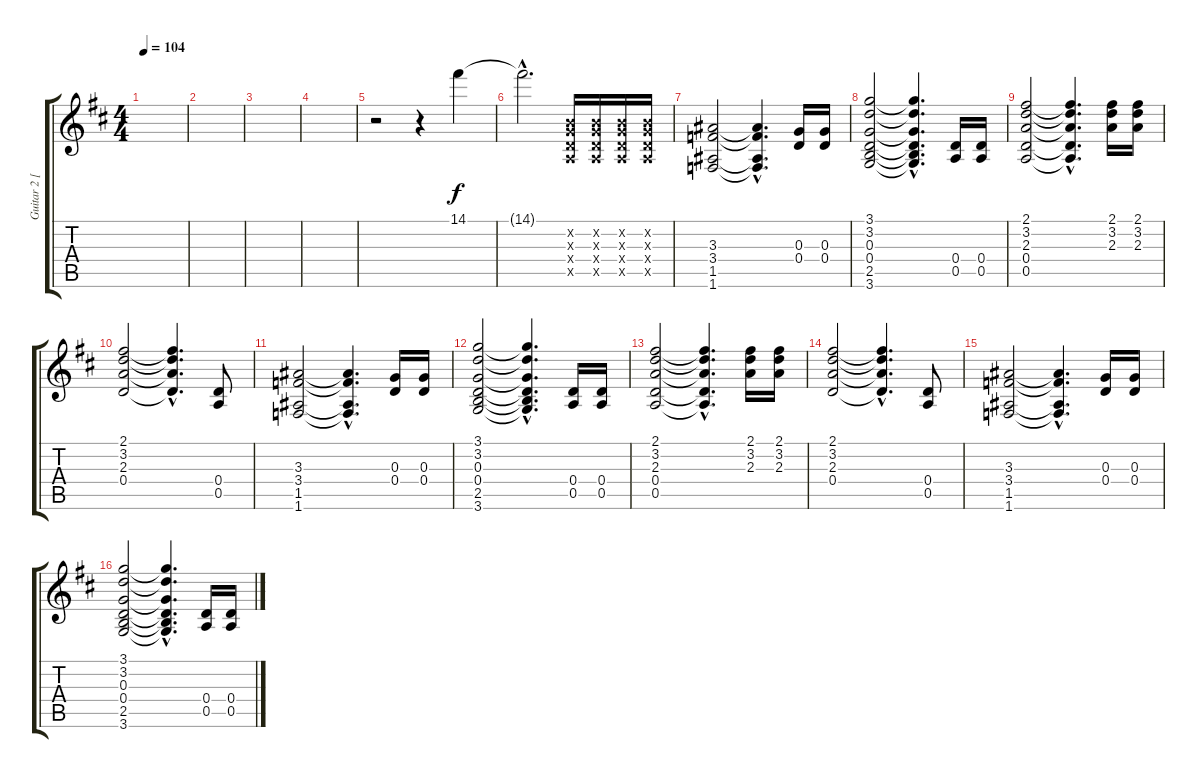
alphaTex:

\track ("Guitar 2 [Dave]" "Guitar 2 [") {instrument distortionguitar}
\staff {score tabs}
\tuning (E4 B3 G3 D3 A2 E2) {hide}
\ts (4 4)
\tempo 104
\clef g2
\ks d
|
|
|
|
r.2 r.4 14.1.4{volume 12} |
14.1{hac t}.2{d} (0.2{x} 0.3{x} 0.4{x} 0.5{x}).16 (0.2{x} 0.3{x} 0.4{x} 0.5{x}).16 (0.2{x} 0.3{x} 0.4{x} 0.5{x}).16 (0.2{x} 0.3{x} 0.4{x} 0.5{x}).16 |
(3.3 3.4 1.5 1.6).2 (3.3{hac t} 3.4{hac t} 1.5{hac t} 1.6{hac t}).4{d} (0.3 0.4).16 (0.3 0.4).16 |
(3.1 3.2 0.3 0.4 2.5 3.6).2 (3.1{hac t} 3.2{hac t} 0.3{hac t} 0.4{hac t} 2.5{hac t} 3.6{hac t}).4{d} (0.4 0.5).16 (0.4 0.5).16 |
(2.1 3.2 2.3 0.4 0.5).2 (2.1{hac t} 3.2{hac t} 2.3{hac t} 0.4{hac t} 0.5{hac t}).4{d} (2.1 3.2 2.3).16 (2.1 3.2 2.3).16 |
(2.1 3.2 2.3 0.4).2 (2.1{hac t} 3.2{hac t} 2.3{hac t} 0.4{hac t}).4{d} (0.4 0.5).8 |
(3.3 3.4 1.5 1.6).2 (3.3{hac t} 3.4{hac t} 1.5{hac t} 1.6{hac t}).4{d} (0.3 0.4).16 (0.3 0.4).16 |
(3.1 3.2 0.3 0.4 2.5 3.6).2 (3.1{hac t} 3.2{hac t} 0.3{hac t} 0.4{hac t} 2.5{hac t} 3.6{hac t}).4{d} (0.4 0.5).16 (0.4 0.5).16 |
(2.1 3.2 2.3 0.4 0.5).2 (2.1{hac t} 3.2{hac t} 2.3{hac t} 0.4{hac t} 0.5{hac t}).4{d} (2.1 3.2 2.3).16 (2.1 3.2 2.3).16 |
(2.1 3.2 2.3 0.4).2 (2.1{hac t} 3.2{hac t} 2.3{hac t} 0.4{hac t}).4{d} (0.4 0.5).8 |
(3.3 3.4 1.5 1.6).2 (3.3{hac t} 3.4{hac t} 1.5{hac t} 1.6{hac t}).4{d} (0.3 0.4).16 (0.3 0.4).16 |
(3.1 3.2 0.3 0.4 2.5 3.6).2 (3.1{hac t} 3.2{hac t} 0.3{hac t} 0.4{hac t} 2.5{hac t} 3.6{hac t}).4{d} (0.4 0.5).16 (0.4 0.5).16
